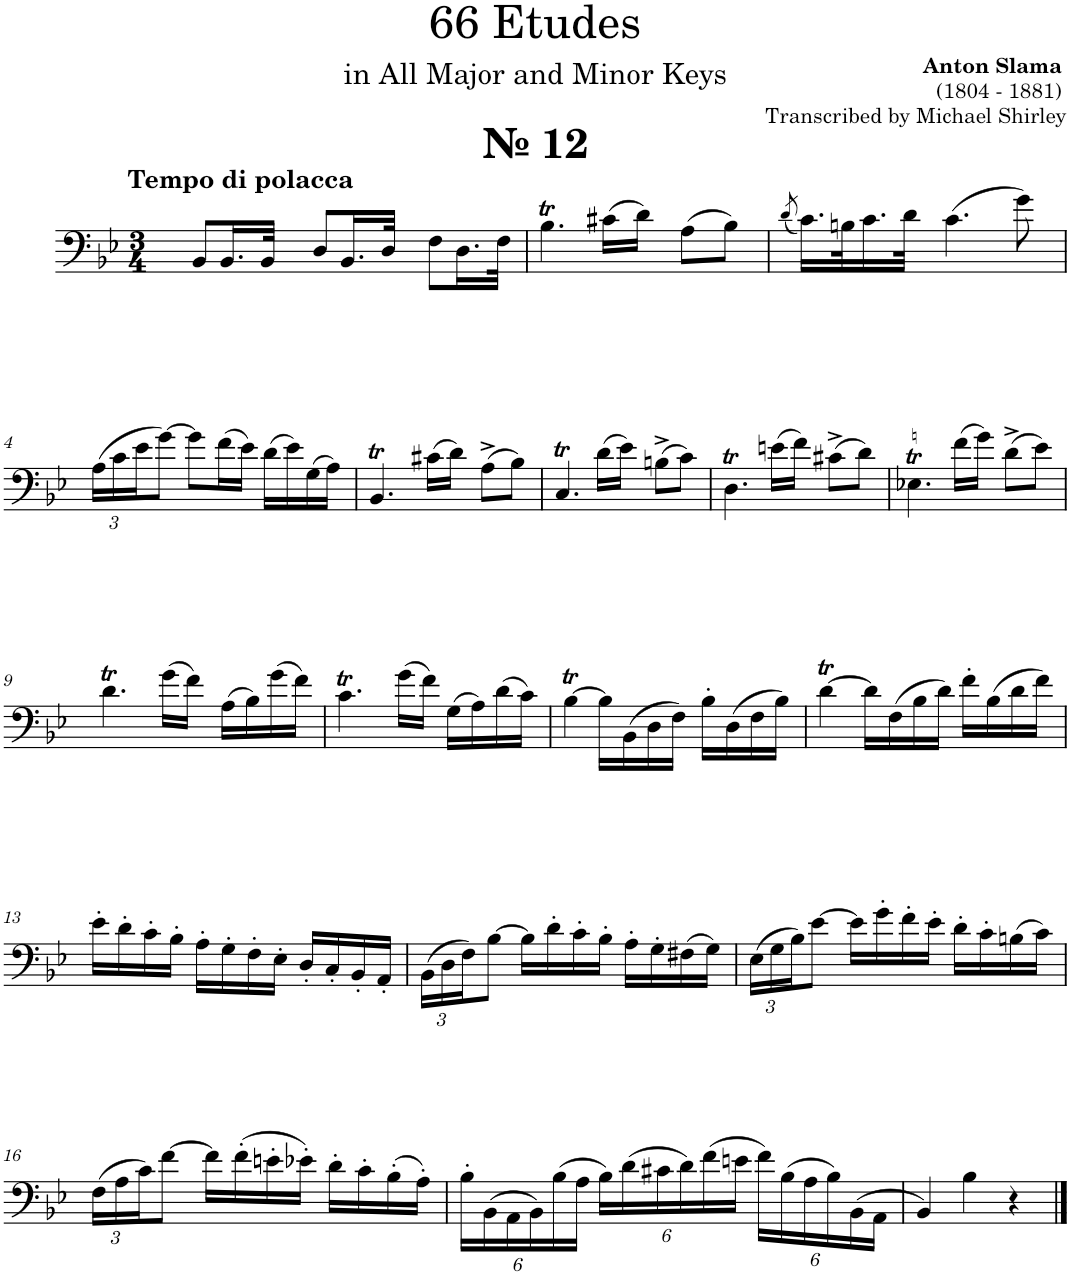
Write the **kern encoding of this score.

**kern
*part1
*staff1
*I"Trombone
*I'Tbn.
*clefF4
*k[b-e-]
*M3/4
=1
!LO:TX:a:B:t=№ 12
!LO:TX:a:B:t=Tempo di polacca
8BB-/L
16.BB-/L
32BB-/JJk
8D/L
16.BB-/L
32D/JJk
8F\L
16.D\L
32F\JJk
=2
4.B-T\
(>16c#X\LL
16d\JJ)
(>8A\L
8B-\J)
=3
(8qd/
16.c\LL)
32Bn\K
16.c\
32d\JJk
(>4.c\
8g\)
!!LO:LB:g=z
=4
*Xbrackettup
(24A\LL
24c\
24e-\J
[8g\J)
8g\L]
(16f\L
16e-\JJ)
(16d\LL
16e-\)
(16G\
16A\JJ)
=5
4.BB-T/
(>16c#X\LL
16d\JJ)
(>8A^\L
8B-\J)
=6
4.CT/
(>16d\LL
16e-\JJ)
(>8Bn^\L
8c\J)
=7
4.Dt\
(>16en\LL
16f\JJ)
(>8c#X^\L
8d\J)
=8
4.E-XT\
(>16f\LL
16g\JJ)
(>8d^\L
8e-\J)
!!LO:LB:g=z
=9
4.dt\
(>16g\LL
16f\JJ)
(>16A\LL
16B-\)
(>16g\
16f\JJ)
=10
4.cT\
(>16g\LL
16f\JJ)
(>16G\LL
16A\)
(>16d\
16c\JJ)
=11
[>4B-T\
16B-\LL]
(16BB-\
16D\
16F\JJ)
16B-'\LL
(>16D\
16F\
16B-\JJ)
=12
[>4dt\
16d\LL]
(>16F\
16B-\
16d\JJ)
16f'\LL
(>16B-\
16d\
16f\JJ)
!!LO:LB:g=z
=13
16e-'\LL
16d'\
16c'\
16B-'\JJ
16A'\LL
16G'\
16F'\
16E-'\JJ
16D'/LL
16C'/
16BB-'/
16AA'/JJ
=14
(24BB-\LL
24D\
24F\J)
[8B-\J
16B-\LL]
16d'\
16c'\
16B-'\JJ
16A'\LL
16G'\
(16F#X\
16G\JJ)
=15
(24E-\LL
24G\
24B-\J)
[8e-\J
16e-\LL]
16g'\
16f'\
16e-'\JJ
16d'\LL
16c'\
(16Bn\
16c\JJ)
!!LO:LB:g=z
=16
(24F\LL
24A\
24c\J)
[8f\J
16f\LL]
(16f'\
16en'\
16e-X'\JJ)
16d'\LL
16c'\
(16B-'\
16A'\JJ)
=17
24B-'\LL
(>24BB-\
24AA\
24BB-\)
(>24B-\
24A\JJ
24B-\LL)
(>24d\
24c#X\
24d\)
(>24f\
24en\JJ
24f\LL)
(>24B-\
24A\
24B-\)
(24BB-\
24AA\JJ
=18
4BB-/)
4B-\
4r
==
*-
